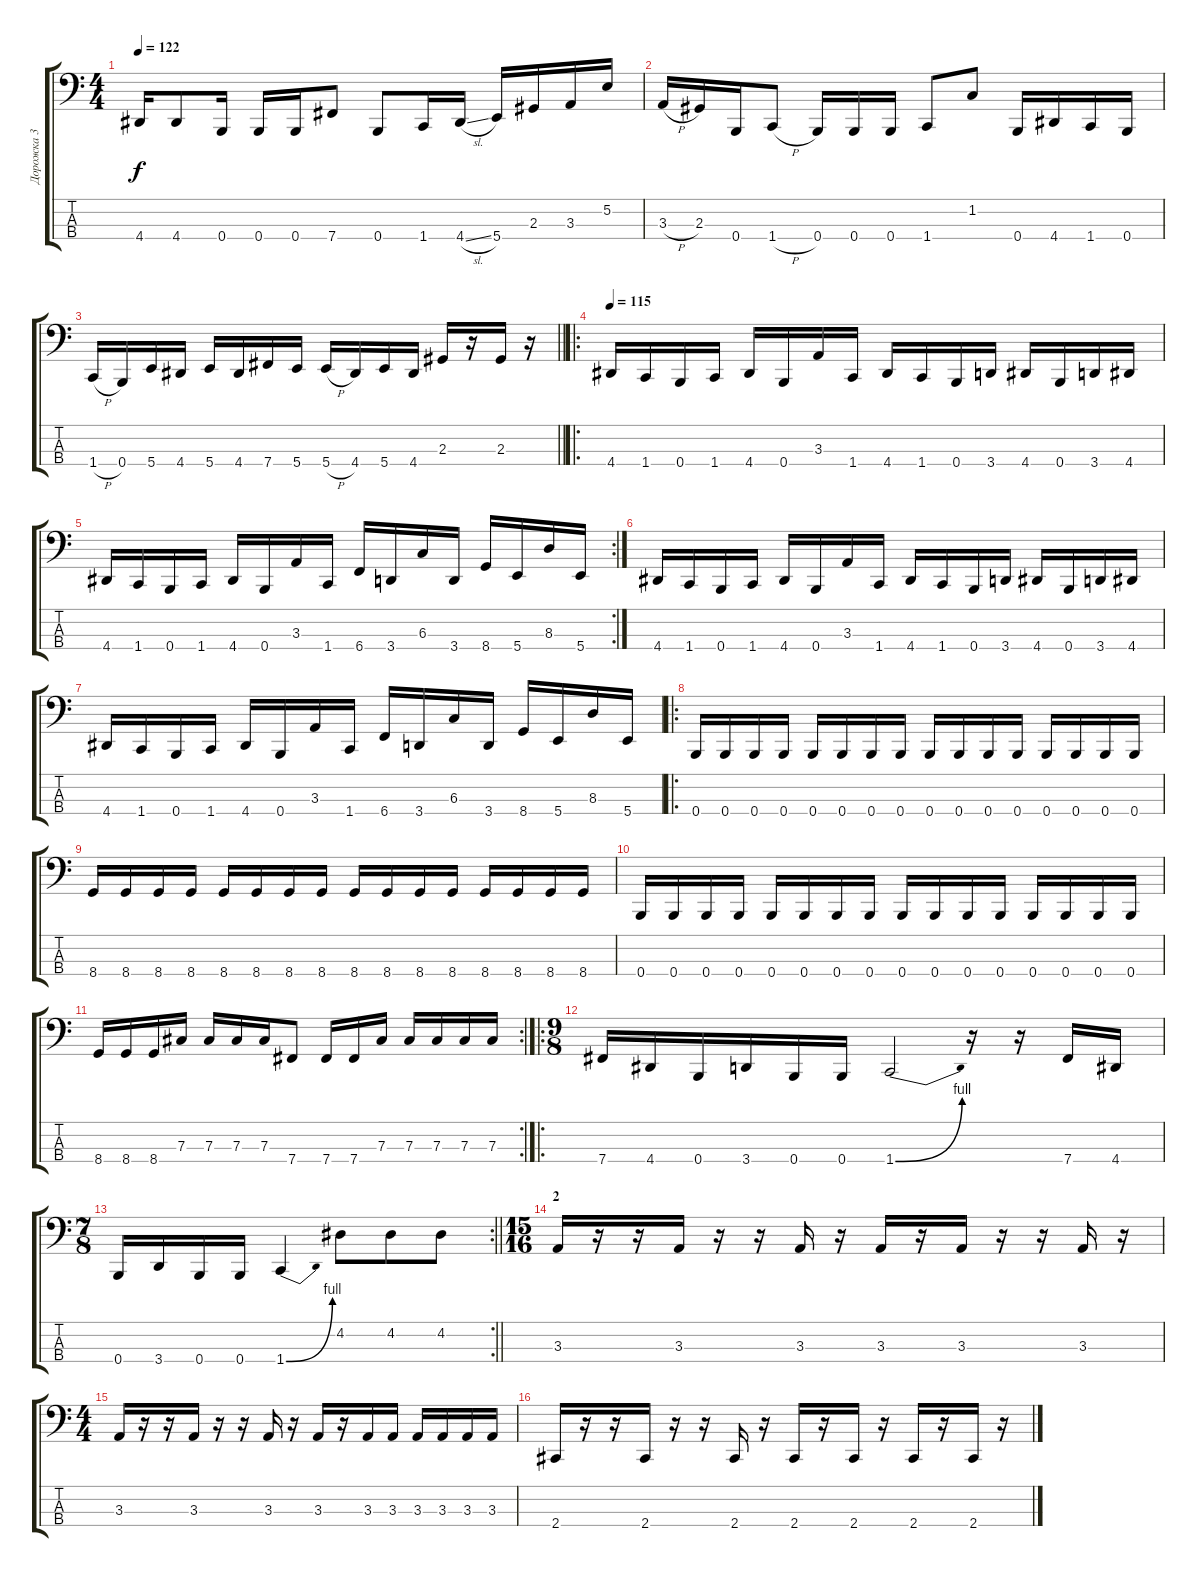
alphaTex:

\track ("Дорожка 3" "Дорожка 3") {instrument slapbass1}
\staff {score tabs}
\tuning (E2 B1 Gb1 B0) {hide}
\ts (4 4)
\tempo 122
\clef f4
\ks c
4.4.16{dy f} 4.4.8 0.4.16 0.4.16 0.4.16 7.4.8 0.4.8 1.4.16 4.4{sl}.16 5.4.16 2.3.16 3.3.16 5.2.16 |
3.3{h}.16 2.3.16 0.4.16 1.4{h}.8 0.4.16 0.4.16 0.4.16 1.4.8 1.2.8 0.4.16 4.4.16 1.4.16 0.4.16 |
\barLineRight lightlight
1.4{h}.16 0.4.16 5.4.16 4.4.16 5.4.16 4.4.16 7.4.16 5.4.16 5.4{h}.16 4.4.16 5.4.16 4.4.16 2.3.16 r.16 2.3.16 r.16 |
\ro
\tempo 115
4.4.16 1.4.16 0.4.16 1.4.16 4.4.16 0.4.16 3.3.16 1.4.16 4.4.16 1.4.16 0.4.16 3.4.16 4.4.16 0.4.16 3.4.16 4.4.16 |
\rc 2
4.4.16 1.4.16 0.4.16 1.4.16 4.4.16 0.4.16 3.3.16 1.4.16 6.4.16 3.4.16 6.3.16 3.4.16 8.4.16 5.4.16 8.3.16 5.4.16 |
4.4.16 1.4.16 0.4.16 1.4.16 4.4.16 0.4.16 3.3.16 1.4.16 4.4.16 1.4.16 0.4.16 3.4.16 4.4.16 0.4.16 3.4.16 4.4.16 |
4.4.16 1.4.16 0.4.16 1.4.16 4.4.16 0.4.16 3.3.16 1.4.16 6.4.16 3.4.16 6.3.16 3.4.16 8.4.16 5.4.16 8.3.16 5.4.16 |
\ro
0.4.16 0.4.16 0.4.16 0.4.16 0.4.16 0.4.16 0.4.16 0.4.16 0.4.16 0.4.16 0.4.16 0.4.16 0.4.16 0.4.16 0.4.16 0.4.16 |
8.4.16 8.4.16 8.4.16 8.4.16 8.4.16 8.4.16 8.4.16 8.4.16 8.4.16 8.4.16 8.4.16 8.4.16 8.4.16 8.4.16 8.4.16 8.4.16 |
0.4.16 0.4.16 0.4.16 0.4.16 0.4.16 0.4.16 0.4.16 0.4.16 0.4.16 0.4.16 0.4.16 0.4.16 0.4.16 0.4.16 0.4.16 0.4.16 |
\rc 2
8.4.16 8.4.16 8.4.16 7.3.16 7.3.16 7.3.16 7.3.16 7.4.8 7.4.16 7.4.16 7.3.16 7.3.16 7.3.16 7.3.16 7.3.16 |
\ro
\ts (9 8)
7.4.16 4.4.16 0.4.16 3.4.16 0.4.16 0.4.16 1.4{be (bend 0 0 60 4)}.2 r.16 r.16 7.4.16 4.4.16 |
\rc 2
\ts (7 8)
\barLineRight lightlight
0.4.16 3.4.16 0.4.16 0.4.16 1.4{be (bend 0 0 60 4)}.4 4.2.8 4.2.8 4.2.8 |
\ts (15 16)
\section ("" "2")
3.3.16 r.16 r.16 3.3.16 r.16 r.16 3.3.16 r.16 3.3.16 r.16 3.3.16 r.16 r.16 3.3.16 r.16 |
\ts (4 4)
3.3.16 r.16 r.16 3.3.16 r.16 r.16 3.3.16 r.16 3.3.16 r.16 3.3.16 3.3.16 3.3.16 3.3.16 3.3.16 3.3.16 |
2.4.16 r.16 r.16 2.4.16 r.16 r.16 2.4.16 r.16 2.4.16 r.16 2.4.16 r.16 2.4.16 r.16 2.4.16 r.16
